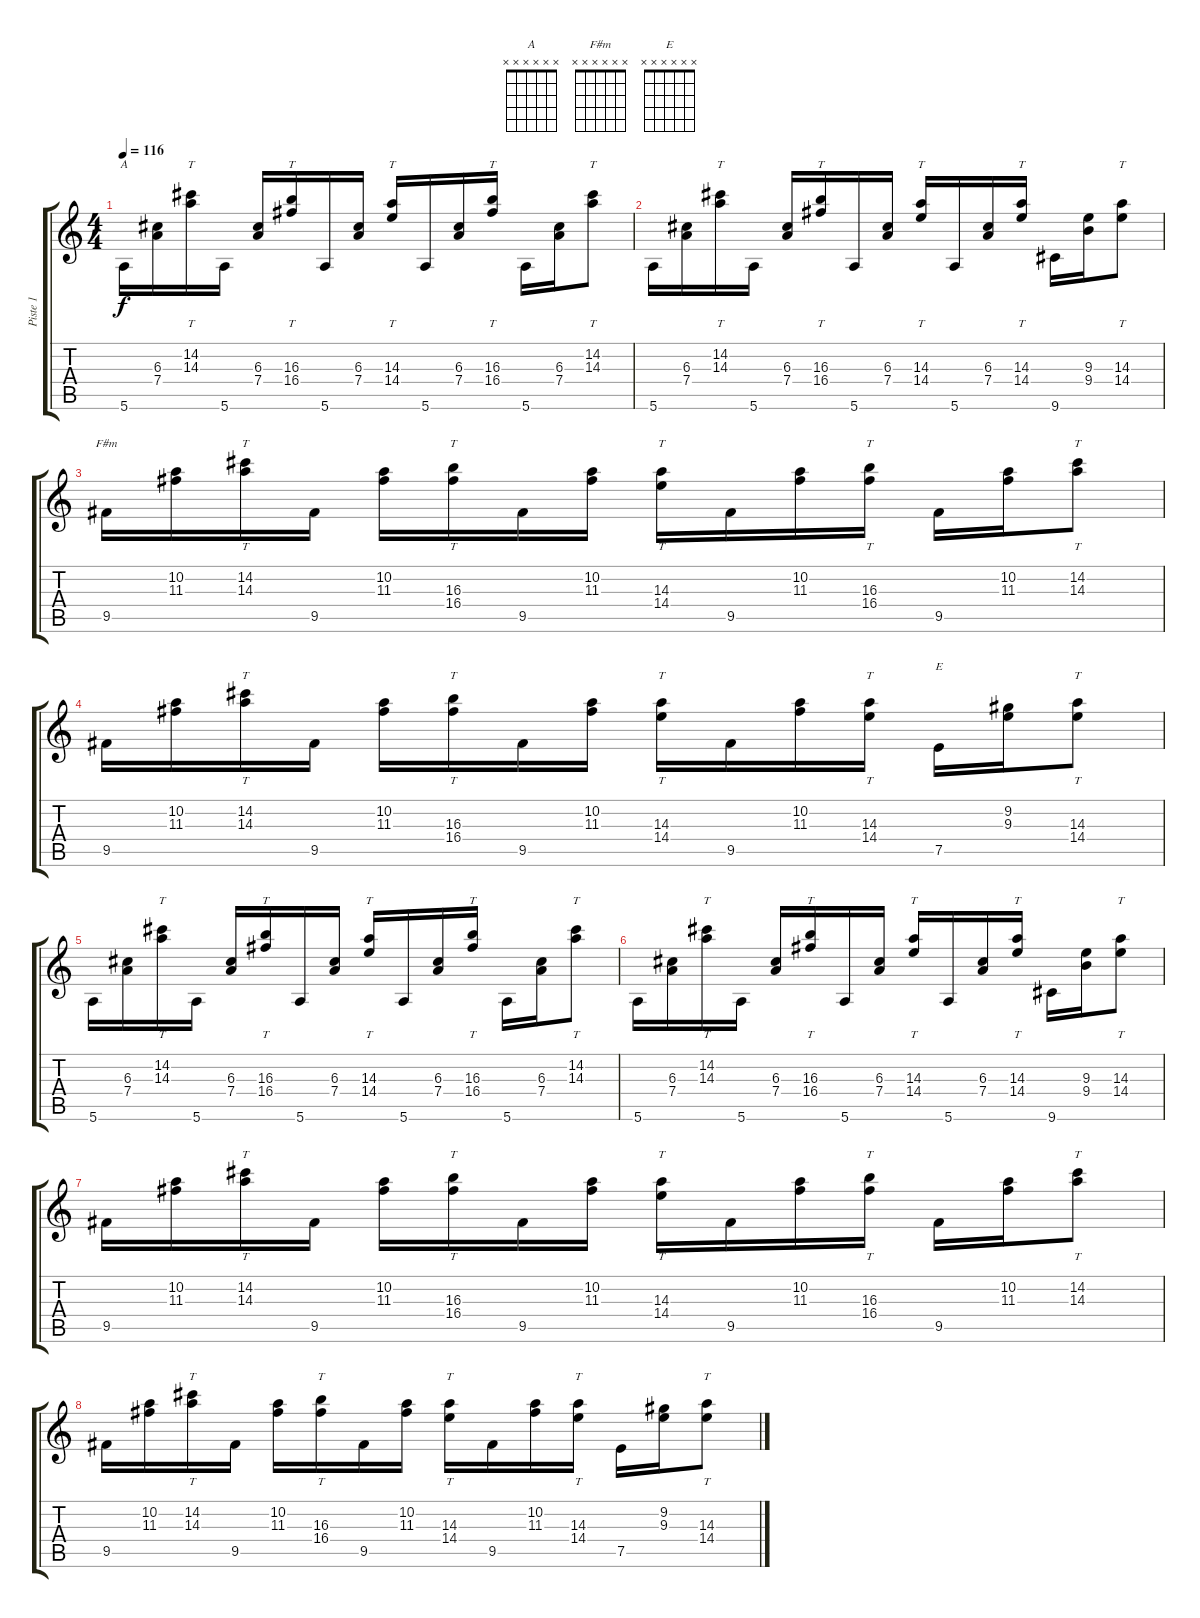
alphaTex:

\track ("Piste 1" "Piste 1") {instrument electricguitarjazz}
\staff {score tabs}
\tuning (E4 B3 G3 D3 A2 E2) {hide}
\chord ("A" x x x x x x)
\chord ("F#m" x x x x x x)
\chord ("E" x x x x x x)
\ts (4 4)
\tempo 116
\clef g2
\ks c
5.6.16{ch "A" dy f} (6.3 7.4).16 (14.2 14.3).16{tt} 5.6.16 (6.3 7.4).16 (16.3 16.4).16{tt} 5.6.16 (6.3 7.4).16 (14.3 14.4).16{tt} 5.6.16 (6.3 7.4).16 (16.3 16.4).16{tt} 5.6.16 (6.3 7.4).16 (14.2 14.3).8{tt} |
5.6.16 (6.3 7.4).16 (14.2 14.3).16{tt} 5.6.16 (6.3 7.4).16 (16.3 16.4).16{tt} 5.6.16 (6.3 7.4).16 (14.3 14.4).16{tt} 5.6.16 (6.3 7.4).16 (14.3 14.4).16{tt} 9.6.16 (9.3 9.4).16 (14.3 14.4).8{tt} |
9.5.16{ch "F#m"} (10.2 11.3).16 (14.2 14.3).16{tt} 9.5.16 (10.2 11.3).16 (16.3 16.4).16{tt} 9.5.16 (10.2 11.3).16 (14.3 14.4).16{tt} 9.5.16 (10.2 11.3).16 (16.3 16.4).16{tt} 9.5.16 (10.2 11.3).16 (14.2 14.3).8{tt} |
9.5.16 (10.2 11.3).16 (14.2 14.3).16{tt} 9.5.16 (10.2 11.3).16 (16.3 16.4).16{tt} 9.5.16 (10.2 11.3).16 (14.3 14.4).16{tt} 9.5.16 (10.2 11.3).16 (14.3 14.4).16{tt} 7.5.16{ch "E"} (9.2 9.3).16 (14.3 14.4).8{tt} |
5.6.16 (6.3 7.4).16 (14.2 14.3).16{tt} 5.6.16 (6.3 7.4).16 (16.3 16.4).16{tt} 5.6.16 (6.3 7.4).16 (14.3 14.4).16{tt} 5.6.16 (6.3 7.4).16 (16.3 16.4).16{tt} 5.6.16 (6.3 7.4).16 (14.2 14.3).8{tt} |
5.6.16 (6.3 7.4).16 (14.2 14.3).16{tt} 5.6.16 (6.3 7.4).16 (16.3 16.4).16{tt} 5.6.16 (6.3 7.4).16 (14.3 14.4).16{tt} 5.6.16 (6.3 7.4).16 (14.3 14.4).16{tt} 9.6.16 (9.3 9.4).16 (14.3 14.4).8{tt} |
9.5.16 (10.2 11.3).16 (14.2 14.3).16{tt} 9.5.16 (10.2 11.3).16 (16.3 16.4).16{tt} 9.5.16 (10.2 11.3).16 (14.3 14.4).16{tt} 9.5.16 (10.2 11.3).16 (16.3 16.4).16{tt} 9.5.16 (10.2 11.3).16 (14.2 14.3).8{tt} |
9.5.16 (10.2 11.3).16 (14.2 14.3).16{tt} 9.5.16 (10.2 11.3).16 (16.3 16.4).16{tt} 9.5.16 (10.2 11.3).16 (14.3 14.4).16{tt} 9.5.16 (10.2 11.3).16 (14.3 14.4).16{tt} 7.5.16 (9.2 9.3).16 (14.3 14.4).8{tt}
